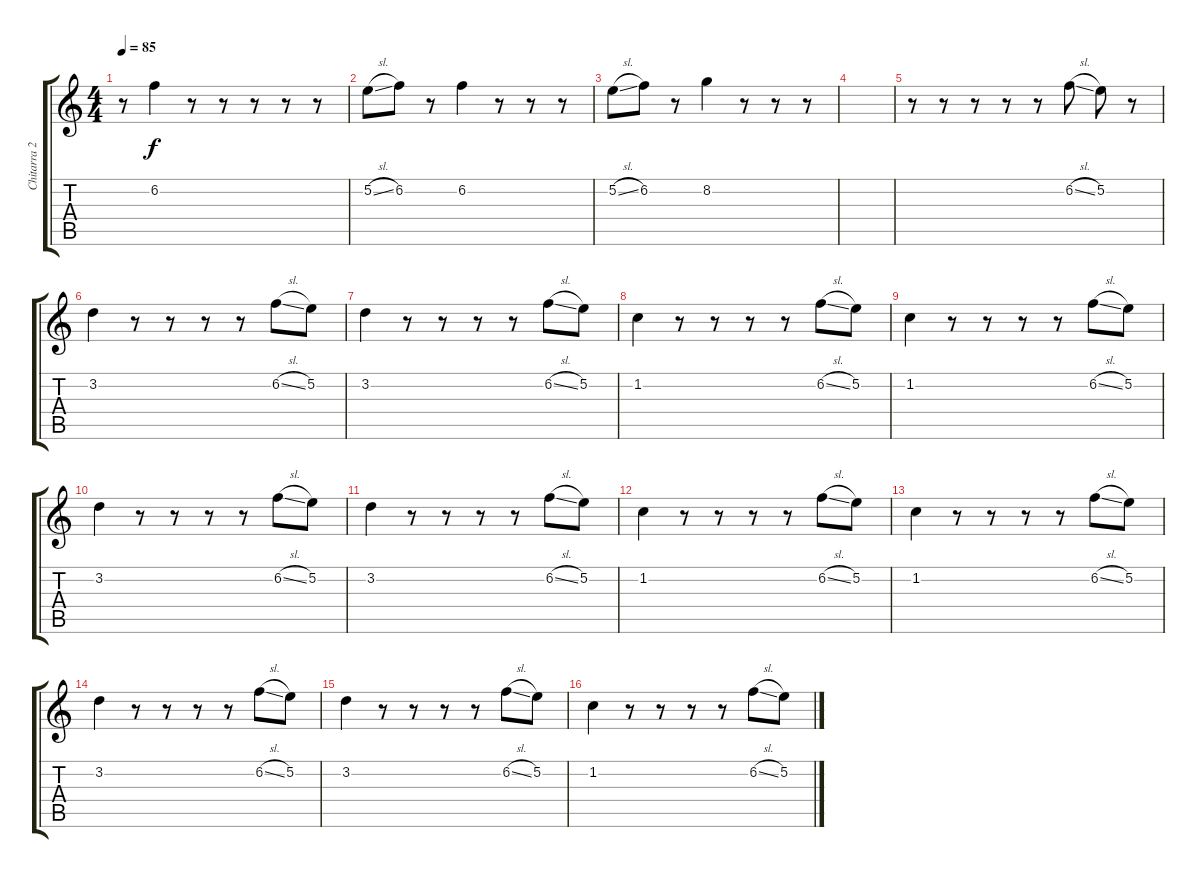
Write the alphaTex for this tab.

\track ("Chitarra 2" "Chitarra 2") {instrument electricguitarclean}
\staff {score tabs}
\tuning (E4 B3 G3 D3 A2 E2) {hide}
\ts (4 4)
\tempo 85
\clef g2
\ks c
r.8{dy f} 6.2.4 r.8 r.8 r.8 r.8 r.8 |
5.2{sl}.8 6.2.8 r.8 6.2.4 r.8 r.8 r.8 |
5.2{sl}.8 6.2.8 r.8 8.2.4 r.8 r.8 r.8 |
|
r.8 r.8 r.8 r.8 r.8 6.2{sl}.8 5.2.8 r.8 |
3.2.4 r.8 r.8 r.8 r.8 6.2{sl}.8 5.2.8 |
3.2.4 r.8 r.8 r.8 r.8 6.2{sl}.8 5.2.8 |
1.2.4 r.8 r.8 r.8 r.8 6.2{sl}.8 5.2.8 |
1.2.4 r.8 r.8 r.8 r.8 6.2{sl}.8 5.2.8 |
3.2.4 r.8 r.8 r.8 r.8 6.2{sl}.8 5.2.8 |
3.2.4 r.8 r.8 r.8 r.8 6.2{sl}.8 5.2.8 |
1.2.4 r.8 r.8 r.8 r.8 6.2{sl}.8 5.2.8 |
1.2.4 r.8 r.8 r.8 r.8 6.2{sl}.8 5.2.8 |
3.2.4 r.8 r.8 r.8 r.8 6.2{sl}.8 5.2.8 |
3.2.4 r.8 r.8 r.8 r.8 6.2{sl}.8 5.2.8 |
1.2.4 r.8 r.8 r.8 r.8 6.2{sl}.8 5.2.8
